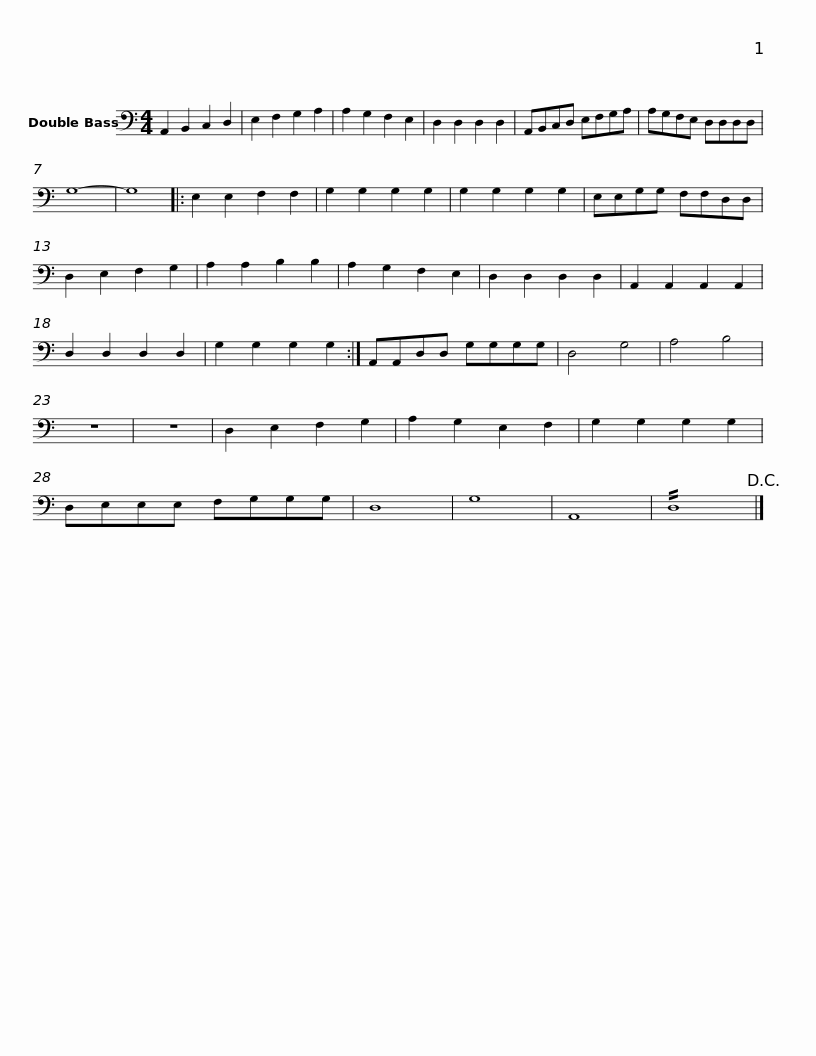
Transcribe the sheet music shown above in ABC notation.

X:1
L:1/8
M:4/4
I:linebreak $
K:C
V:1 bass
V:1
 A,,2 B,,2 C,2 D,2 | E,2 F,2 G,2 A,2 | A,2 G,2 F,2 E,2 | D,2 D,2 D,2 D,2 | A,,B,,C,D, E,F,G,A, | %5
 A,G,F,E, D,D,D,D, | G,8- | G,8 |:$ E,2 E,2 F,2 F,2 | G,2 G,2 G,2 G,2 | %10
 G,2 G,2 G,2 G,2 | E,E,G,G, F,F,D,D, | D,2 E,2 F,2 G,2 | A,2 A,2 B,2 B,2 | A,2 G,2 F,2 E,2 | %15
 D,2 D,2 D,2 D,2 | A,,2 A,,2 A,,2 A,,2 |$ D,2 D,2 D,2 D,2 | G,2 G,2 G,2 G,2 :| A,,A,,D,D, G,G,G,G, | %20
 D,4 G,4 | A,4 B,4 | z8 | z8 | D,2 E,2 F,2 G,2 | %25
 A,2 G,2 E,2 F,2 | G,2 G,2 G,2 G,2 |$ D,E,E,E, F,G,G,G, | D,8 | G,8 | %30
 A,,8 | !//!D,8!D.C.! |] %32
